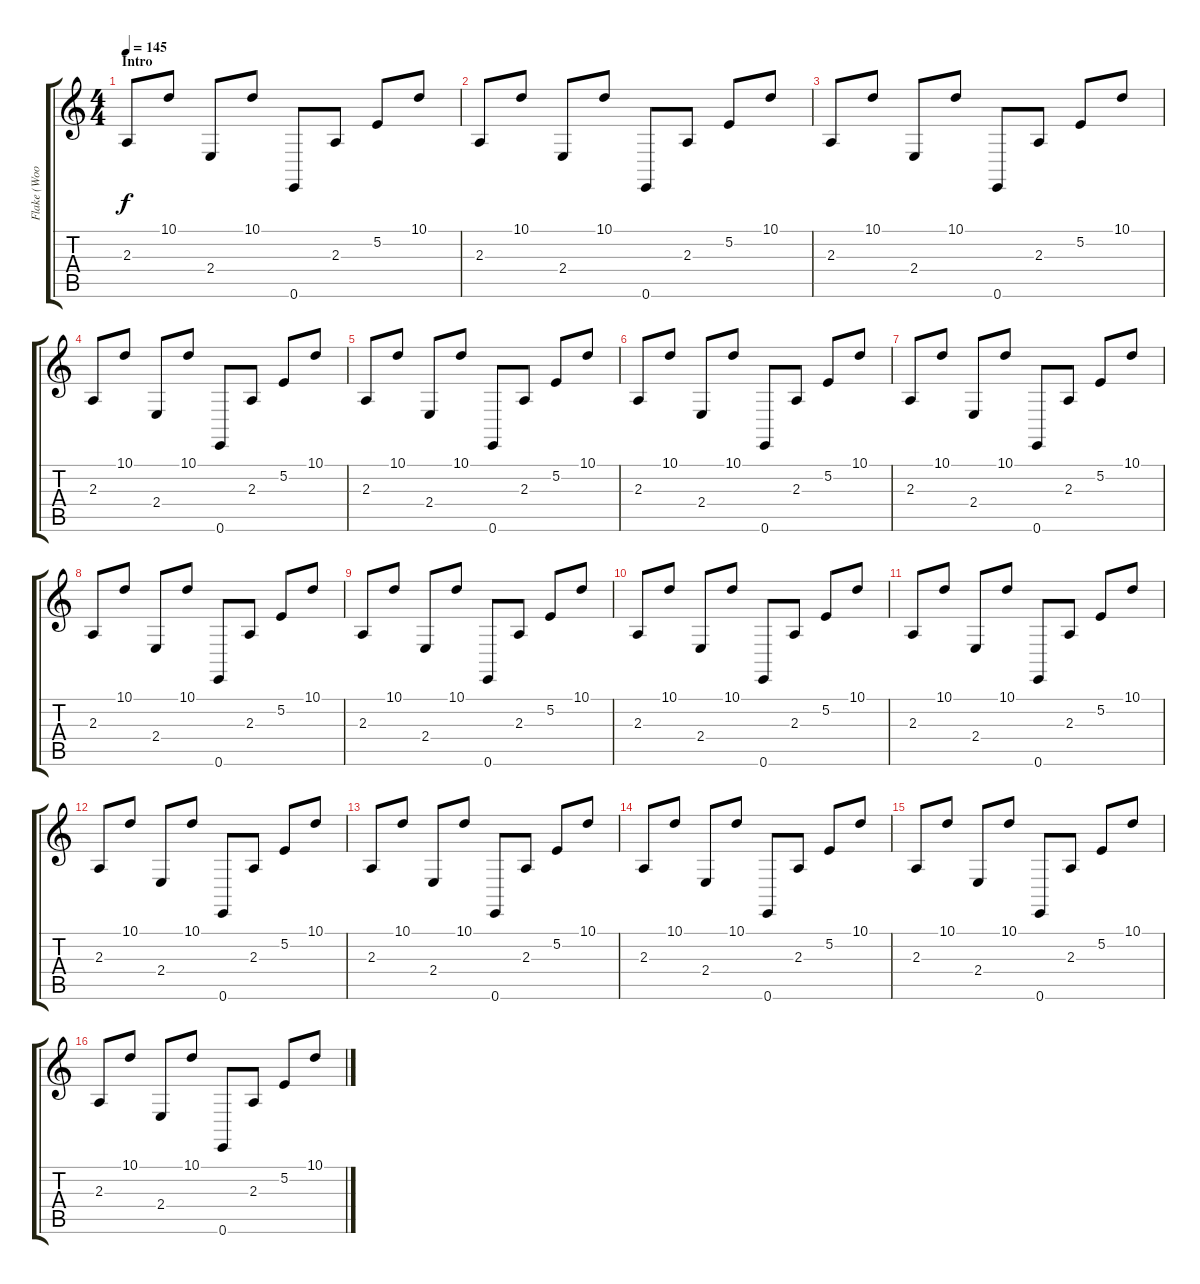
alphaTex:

\track ("Flake (Woodblock)" "Flake (Woo") {instrument woodblock}
\staff {score tabs}
\tuning (E4 B3 G3 D3 A2 E2) {hide}
\ts (4 4)
\section ("" "Intro")
\tempo 145
\clef g2
\ks c
2.3.8{dy f instrument woodblock} 10.1.8 2.4.8 10.1.8 0.6.8 2.3.8 5.2.8 10.1.8 |
2.3.8 10.1.8 2.4.8 10.1.8 0.6.8 2.3.8 5.2.8 10.1.8 |
2.3.8 10.1.8 2.4.8 10.1.8 0.6.8 2.3.8 5.2.8 10.1.8 |
2.3.8 10.1.8 2.4.8 10.1.8 0.6.8 2.3.8 5.2.8 10.1.8 |
2.3.8 10.1.8 2.4.8 10.1.8 0.6.8 2.3.8 5.2.8 10.1.8 |
2.3.8 10.1.8 2.4.8 10.1.8 0.6.8 2.3.8 5.2.8 10.1.8 |
2.3.8 10.1.8 2.4.8 10.1.8 0.6.8 2.3.8 5.2.8 10.1.8 |
2.3.8 10.1.8 2.4.8 10.1.8 0.6.8 2.3.8 5.2.8 10.1.8 |
2.3.8 10.1.8 2.4.8 10.1.8 0.6.8 2.3.8 5.2.8 10.1.8 |
2.3.8 10.1.8 2.4.8 10.1.8 0.6.8 2.3.8 5.2.8 10.1.8 |
2.3.8 10.1.8 2.4.8 10.1.8 0.6.8 2.3.8 5.2.8 10.1.8 |
2.3.8 10.1.8 2.4.8 10.1.8 0.6.8 2.3.8 5.2.8 10.1.8 |
2.3.8 10.1.8 2.4.8 10.1.8 0.6.8 2.3.8 5.2.8 10.1.8 |
2.3.8 10.1.8 2.4.8 10.1.8 0.6.8 2.3.8 5.2.8 10.1.8 |
2.3.8 10.1.8 2.4.8 10.1.8 0.6.8 2.3.8 5.2.8 10.1.8 |
2.3.8 10.1.8 2.4.8 10.1.8 0.6.8 2.3.8 5.2.8 10.1.8
